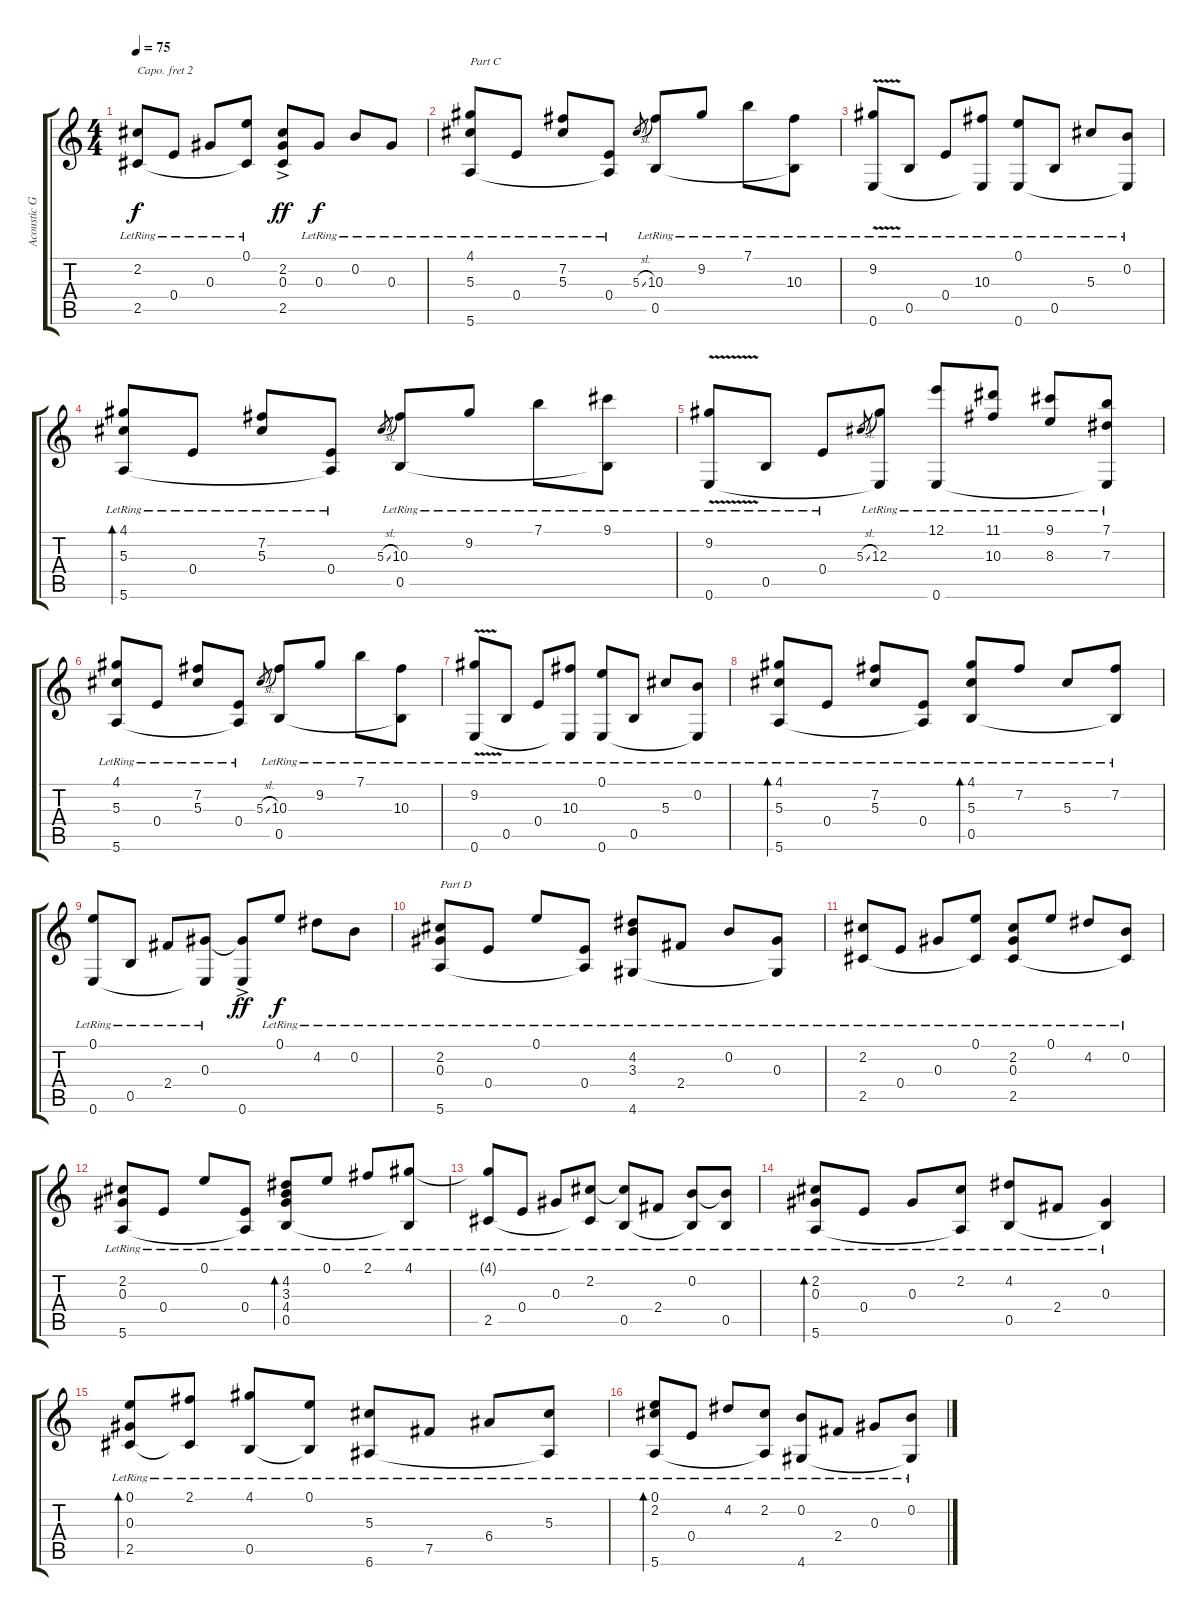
\track ("Acoustic Guitar" "Acoustic G") {instrument acousticguitarsteel}
\staff {score tabs}
\capo 2
\tuning (D4 A3 Gb3 D3 A2 D2) {hide}
\ts (4 4)
\tempo 75
\clef g2
\ks c
(2.2{lr} 2.5{lr}).8{dy f} 0.4{lr}.8 0.3{lr}.8 (0.1{lr} 2.5{t}).8 (2.2{ac} 0.3{ac} 2.5{ac}).8{dy ff} 0.3{lr}.8{dy f} 0.2{lr}.8 0.3{lr}.8 |
(4.1{lr} 5.3{lr} 5.6{lr}).8{txt "Part C"} 0.4{lr}.8 (7.2{lr} 5.3{lr}).8 (0.4{lr} 5.6{t}).8 5.3{sl}.8{gr} (10.3{lr} 0.5{lr}).8 9.2{lr}.8 7.1{lr}.8 (10.3{lr} 0.5{t}).8 |
(9.2{v lr} 0.6{lr}).8 0.5{lr}.8 0.4{lr}.8 (10.3{lr} 0.6{t}).8 (0.1{lr} 0.6{lr}).8 0.5{lr}.8 5.3{lr}.8 (0.2{lr} 0.6{t}).8 |
(4.1{lr} 5.3{lr} 5.6{lr}).8{bd 480} 0.4{lr}.8 (7.2{lr} 5.3{lr}).8 (0.4{lr} 5.6{t}).8 5.3{sl}.8{gr} (10.3{lr} 0.5{lr}).8 9.2{lr}.8 7.1{lr}.8 (9.1{lr} 0.5{t}).8 |
(9.2{v lr} 0.6{lr}).8 0.5{lr}.8 0.4{lr}.8 5.3{sl}.8{gr} (12.3{lr} 0.6{t}).8 (12.1{lr} 0.6{lr}).8 (11.1{lr} 10.3{lr}).8 (9.1{lr} 8.3{lr}).8 (7.1{lr} 7.3{lr} 0.6{t}).8 |
(4.1{lr} 5.3{lr} 5.6{lr}).8 0.4{lr}.8 (7.2{lr} 5.3{lr}).8 (0.4{lr} 5.6{t}).8 5.3{sl}.8{gr} (10.3{lr} 0.5{lr}).8 9.2{lr}.8 7.1{lr}.8 (10.3{lr} 0.5{t}).8 |
(9.2{v lr} 0.6{lr}).8 0.5{lr}.8 0.4{lr}.8 (10.3{lr} 0.6{t}).8 (0.1{lr} 0.6{lr}).8 0.5{lr}.8 5.3{lr}.8 (0.2{lr} 0.6{t}).8 |
(4.1{lr} 5.3{lr} 5.6{lr}).8{bd 480} 0.4{lr}.8 (7.2{lr} 5.3{lr}).8 (0.4{lr} 5.6{t}).8 (4.1{lr} 5.3{lr} 0.5{lr}).8{bd 480} 7.2{lr}.8 5.3{lr}.8 (7.2{lr} 0.5{t}).8 |
(0.1{lr} 0.6{lr}).8 0.5{lr}.8 2.4{lr}.8 (0.3{lr} 0.6{t}).8 (0.3{t} 0.6{ac}).8{dy ff} 0.1{lr}.8{dy f} 4.2{lr}.8 0.2{lr}.8 |
(2.2{lr} 0.3{lr} 5.6{lr}).8{txt "Part D"} 0.4{lr}.8 0.1{lr}.8 (0.4{lr} 5.6{t}).8 (4.2{lr} 3.3{lr} 4.6{lr}).8 2.4{lr}.8 0.2{lr}.8 (0.3{lr} 4.6{t}).8 |
(2.2{lr} 2.5{lr}).8 0.4{lr}.8 0.3{lr}.8 (0.1{lr} 2.5{t}).8 (2.2{lr} 0.3{lr} 2.5{lr}).8 0.1{lr}.8 4.2{lr}.8 (0.2{lr} 2.5{t}).8 |
(2.2{lr} 0.3{lr} 5.6{lr}).8 0.4{lr}.8 0.1{lr}.8 (0.4{lr} 5.6{t}).8 (4.2{lr} 3.3{lr} 4.4{lr} 0.5{lr}).8{bd 480} 0.1{lr}.8 2.1{lr}.8 (4.1{lr} 0.5{t}).8 |
(4.1{t} 2.5{lr}).8 0.4{lr}.8 0.3{lr}.8 (2.2{lr} 2.5{t}).8 (2.2{t} 0.5{lr}).8 2.4{lr}.8 (0.2{lr} 0.5{t}).8 (0.2{t} 0.5{lr}).8 |
(2.2{lr} 0.3{lr} 5.6{lr}).8{bd 480} 0.4{lr}.8 0.3{lr}.8 (2.2{lr} 5.6{t}).8 (4.2{lr} 0.5{lr}).8 2.4{lr}.8 (0.3{lr} 0.5{t}).4 |
(0.1{lr} 0.3{lr} 2.5{lr}).8{bd 480} (2.1{lr} 2.5{t}).8 (4.1{lr} 0.5{lr}).8 (0.1{lr} 0.5{t}).8 (5.3{lr} 6.6{lr}).8 7.5{lr}.8 6.4{lr}.8 (5.3{lr} 6.6{t}).8 |
(0.1{lr} 2.2{lr} 5.6{lr}).8{bd 480} 0.4{lr}.8 4.2{lr}.8 (2.2{lr} 5.6{t}).8 (0.2{lr} 4.6{lr}).8 2.4{lr}.8 0.3{lr}.8 (0.2{lr} 4.6{t}).8
